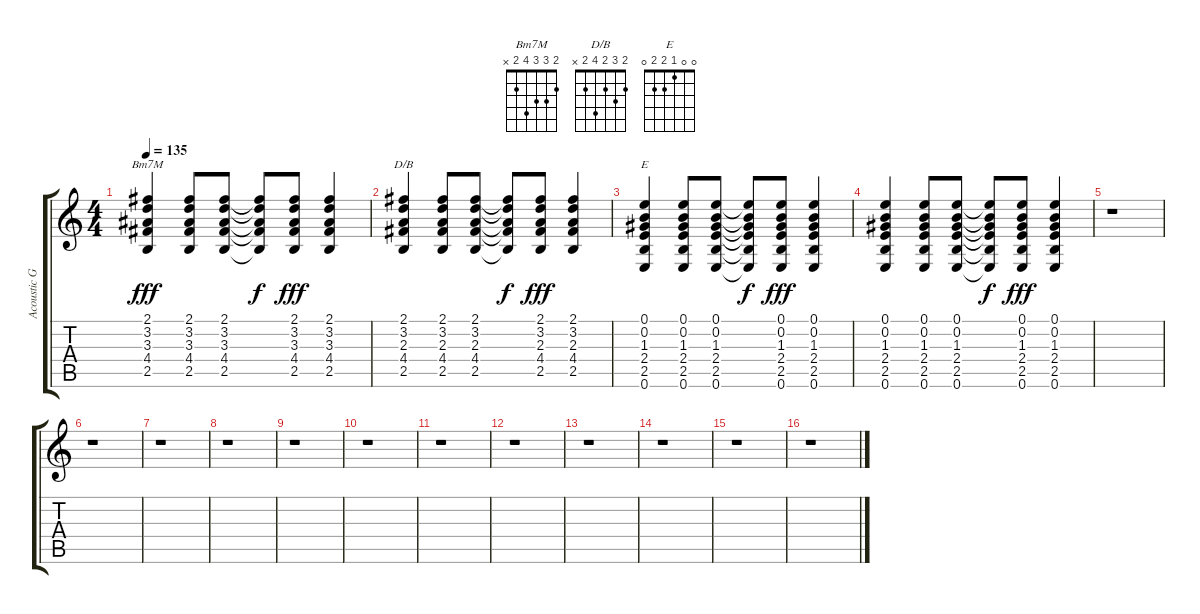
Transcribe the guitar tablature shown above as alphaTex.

\track ("Acoustic Guitar" "Acoustic G") {instrument acousticguitarsteel}
\staff {score tabs}
\tuning (E4 B3 G3 D3 A2 E2) {hide}
\chord ("Bm7M" 2 3 3 4 2 x)
\chord ("D/B" 2 3 2 4 2 x)
\chord ("E" 0 0 1 2 2 0)
\ts (4 4)
\tempo 135
\clef g2
\ks c
(2.1 3.2 3.3 4.4 2.5).4{ch "Bm7M" dy fff} (2.1 3.2 3.3 4.4 2.5).8 (2.1 3.2 3.3 4.4 2.5).8 (2.1{t} 3.2{t} 3.3{t} 4.4{t} 2.5{t}).8{dy f} (2.1 3.2 3.3 4.4 2.5).8{dy fff} (2.1 3.2 3.3 4.4 2.5).4 |
(2.1 3.2 2.3 4.4 2.5).4{ch "D/B"} (2.1 3.2 2.3 4.4 2.5).8 (2.1 3.2 2.3 4.4 2.5).8 (2.1{t} 3.2{t} 2.3{t} 4.4{t} 2.5{t}).8{dy f} (2.1 3.2 2.3 4.4 2.5).8{dy fff} (2.1 3.2 2.3 4.4 2.5).4 |
(0.1 0.2 1.3 2.4 2.5 0.6).4{ch "E"} (0.1 0.2 1.3 2.4 2.5 0.6).8 (0.1 0.2 1.3 2.4 2.5 0.6).8 (0.1{t} 0.2{t} 1.3{t} 2.4{t} 2.5{t} 0.6{t}).8{dy f} (0.1 0.2 1.3 2.4 2.5 0.6).8{dy fff} (0.1 0.2 1.3 2.4 2.5 0.6).4 |
(0.1 0.2 1.3 2.4 2.5 0.6).4 (0.1 0.2 1.3 2.4 2.5 0.6).8 (0.1 0.2 1.3 2.4 2.5 0.6).8 (0.1{t} 0.2{t} 1.3{t} 2.4{t} 2.5{t} 0.6{t}).8{dy f} (0.1 0.2 1.3 2.4 2.5 0.6).8{dy fff} (0.1 0.2 1.3 2.4 2.5 0.6).4 |
r.1 |
r.1 |
r.1 |
r.1 |
r.1 |
r.1 |
r.1 |
r.1 |
r.1 |
r.1 |
r.1 |
r.1
